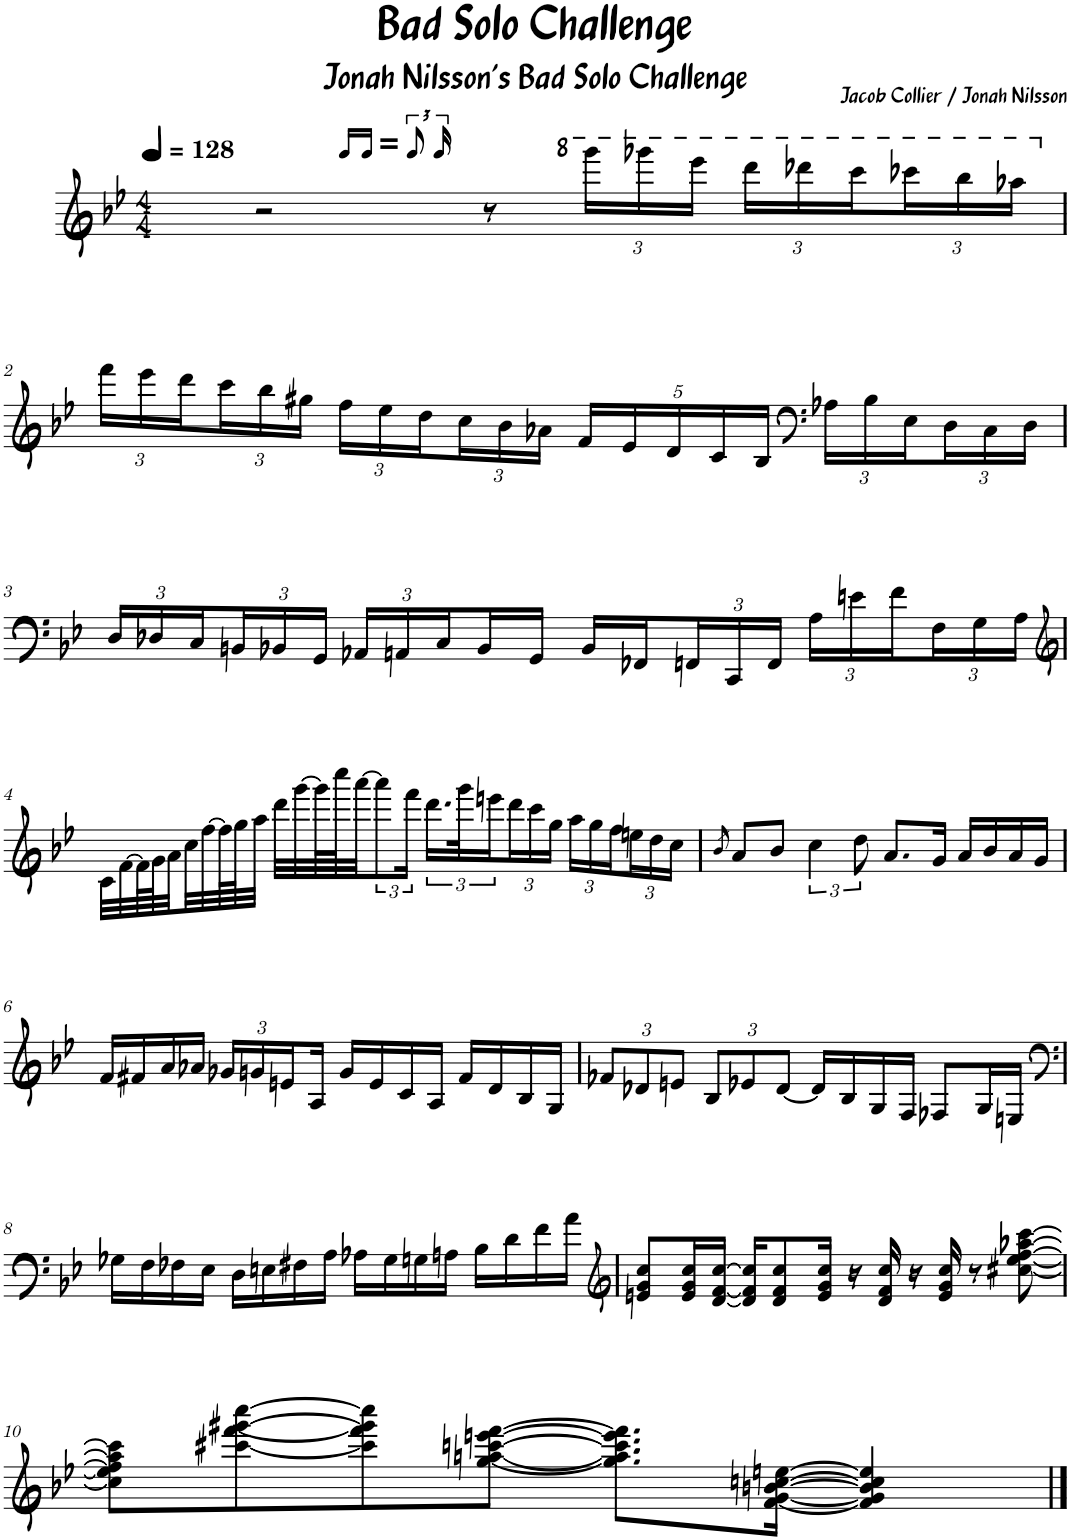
**kern
*part1
*staff1
*I"Piano
*I'Pno.
*clefG2
*k[b-e-]
*M4/4
*MM128
=1
2r
8r
*8va
*Xbrackettup
24gggg\LL
24gggg-X\
24eeee-\JJ
24dddd\LL
24dddd-X\
24cccc\
24cccc-X\
24bbb-\
24aaa-X\JJ
!!LO:LB:g=z
=2
*X8va
24fff\LL
24eee-\
24ddd\
24ccc\
24bb-\
24gg#X\JJ
24ff\LL
24ee-\
24dd\
24cc\
24b-\
24a-X\JJ
20f/LL
20e-/
20d/
20c/
20B-/JJ
*clefF4
24A-X\LL
24B-\
24E-\
24D\
24C\
24D\JJ
!!LO:LB:g=z
=3
24D/LL
24D-X/
24C/
24BBn/
24BB-X/
24GG/JJ
24AA-X/LL
24AAn/
24C/
16BB-/
16GG/JJ
16BB-/LL
16FF-X/
24FFn/
24CC/
24FF/JJ
24A\LL
24en\
24f\
24F\
24G\
24A\JJ
!!LO:LB:g=z
=4
*clefG2
32c\LLL
[32f\
64f\L]
64g\J
32a\
32cc\
[32ff\
64ff\L]
64gg\J
32aa\JJJ
32ddd\LLL
[32ggg\
64ggg\L]
64cccc\J
[32aaa\JJ
*brackettup
12aaa\]
24fff\Jk
24.ddd\LL
48ggg\K
24eeen\
*Xbrackettup
24ddd\
24ccc\
24gg\JJ
24aa\LL
24gg\
24ff\
24een\
24dd\
24cc\JJ
=5
8qb-/
8a/L
8b-/J
*brackettup
6cc\
12dd\
8.a/L
16g/Jk
16a/LL
16b-/
16a/
16g/JJ
!!LO:LB:g=z
=6
16f/LL
16f#X/
16a/
16a-X/JJ
16g-X/LL
16gn/
16en/
16A/JJ
16g/LL
16e/
16c/
16A/JJ
16f#/LL
16d/
16B-/
16G/JJ
=7
*Xbrackettup
12f-X/L
12d-X/
12en/J
12B-/L
12e-X/
[12d-/J
16d-/LL]
16B-/
16G/
16F/JJ
8F-X/L
16G/L
16En/JJ
!!LO:LB:g=z
=8
*clefF4
16G-X\LL
16F\
16F-X\
16E-\JJ
16D\LL
16En\
16F#X\
16A\JJ
16A-X\LL
16G-\
16Gn\
16An\JJ
16B-\LL
16d\
16f\
16a\JJ
=9
*clefG2
8en/ 8g/ 8cc/L
16e/ 16g/ 16cc/L
[16d/ [16f/ [16cc/JJ
16d/] 16f/] 16cc/]KL
8d/ 8f/ 8cc/
16e/ 16g/ 16cc/Jk
16r
16d/ 16f/ 16cc/
16r
16e/ 16g/ 16cc/
8r
[8cc#X\ [8ee-\ [8ff\ [8aa-X\ [8ccc\
!!LO:LB:g=z
=10
8cc#\] 8ee-\] 8ff\] 8aa-\] 8ccc\]L
[8ccc#X\ [8fff\ [8ggg#X\ [8cccc\
8ccc#\] 8fff\] 8ggg#\] 8cccc\]
[8gg\ [8aan\ [8cccn\ [8eeen\ [8fff\J
8.gg\] 8.aa\] 8.ccc\] 8.eee\] 8.fff\]L
[16f\ [16g\ [16bn\ [16ccn\ [16een\Jk
4f/] 4g/] 4b/] 4cc/] 4ee/]
==
*-
